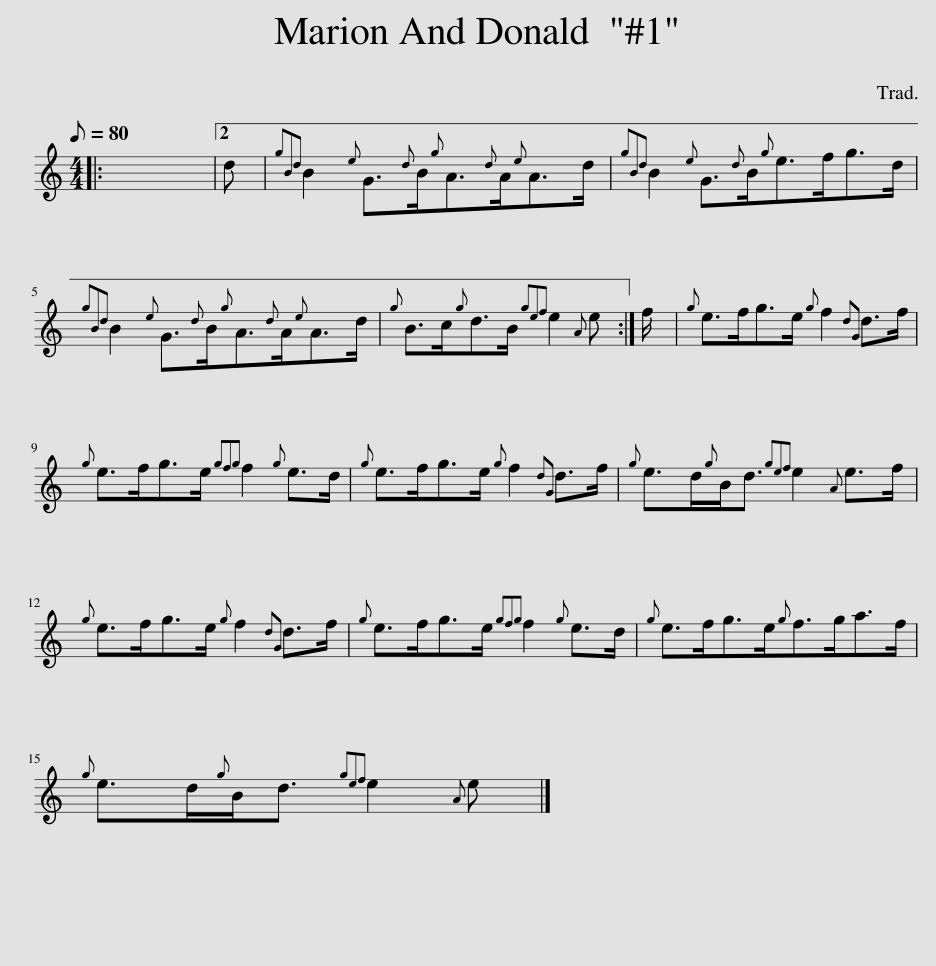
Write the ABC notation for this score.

X:1
L:1/8
Q:1/8=80
M:4/4
I:linebreak $
K:C
V:1 treble
V:1
|: x8 |2 d |{gBd} B2{e} G3/2{d}B/{g}A3/2{d}A/{e}A>d |{gBd} B2{e} G3/2{d}B/{g}e>fg>d |${gBd} B2{e} G3/2{d}B/{g}A3/2{d}A/{e}A>d | %5
{g} B>c{g}d>B{gef} e2{A} e :| f/ |{g} e>fg>e{g} f2{dG} d>f |${g} e>fg>e{gfg} f2{g} e>d |{g} e>fg>e{g} f2{dG} d>f | %10
{g} e>d{g}B<d{gef} e2{A} e>f |${g} e>fg>e{g} f2{dG} d>f |{g} e>fg>e{gfg} f2{g} e>d |{g} e>fg>e{g}f>ga>f |${g} e>d{g}B<d{gef} e2{A} e |] %15
